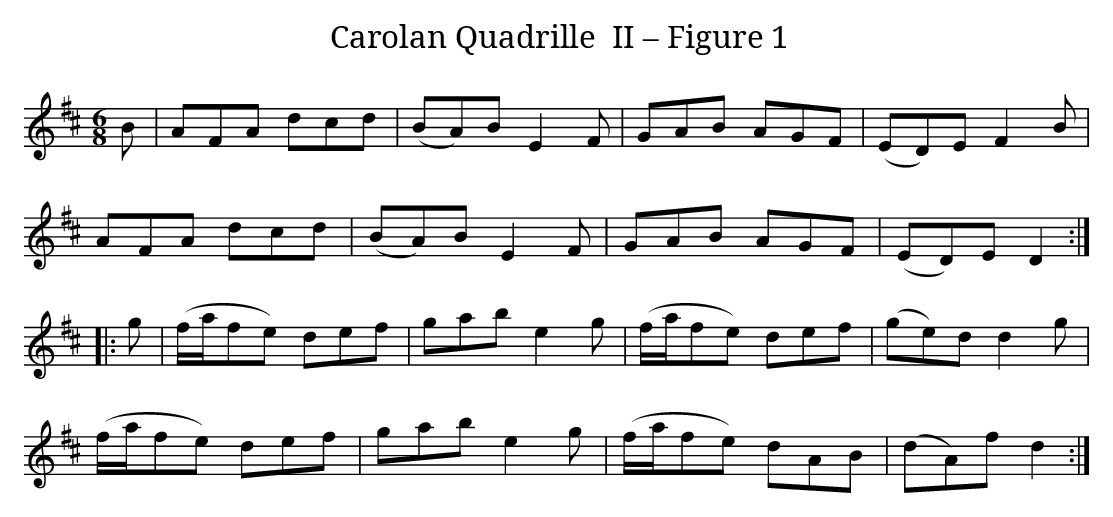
X:1
T:Carolan Quadrille  II – Figure 1
M:6/8
L:1/8
K:D
B|AFA dcd|(BA)B E2F|GAB AGF|(ED)E F2B|
AFA dcd|(BA)B E2F|GAB AGF|(ED)E D2:|
|:g|(f/a/fe) def|gab e2g|(f/a/fe) def|(ge)d d2g|
(f/a/fe) def|gab e2g|(f/a/fe) dAB|(dA)f d2:|]
